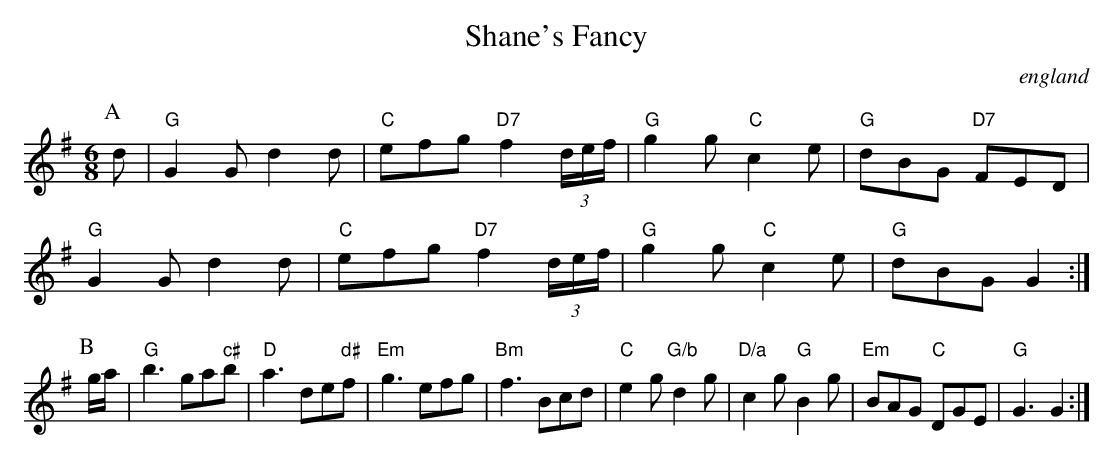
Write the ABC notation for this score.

X:1
T:Shane's Fancy
O:england
M:6/8
K:G
P:A
d|"G"G2G d2d|"C"efg "D7"f2(3d/2e/2f/2|"G"g2g "C"c2e|"G"dBG "D7"FED|
"G"G2G d2d|"C"efg "D7"f2(3d/2e/2f/2|"G"g2g "C"c2e|"G"dBG G2:|
P:B
g/2a/2|"G"b3 ga"c#"b|"D"a3 de"d#"f|"Em"g3 efg|"Bm"f3 Bcd|"C"e2g "G/b"d2g|\
"D/a"c2g "G"B2g|"Em"BAG "C"DGE|"G"G3 G2:|
